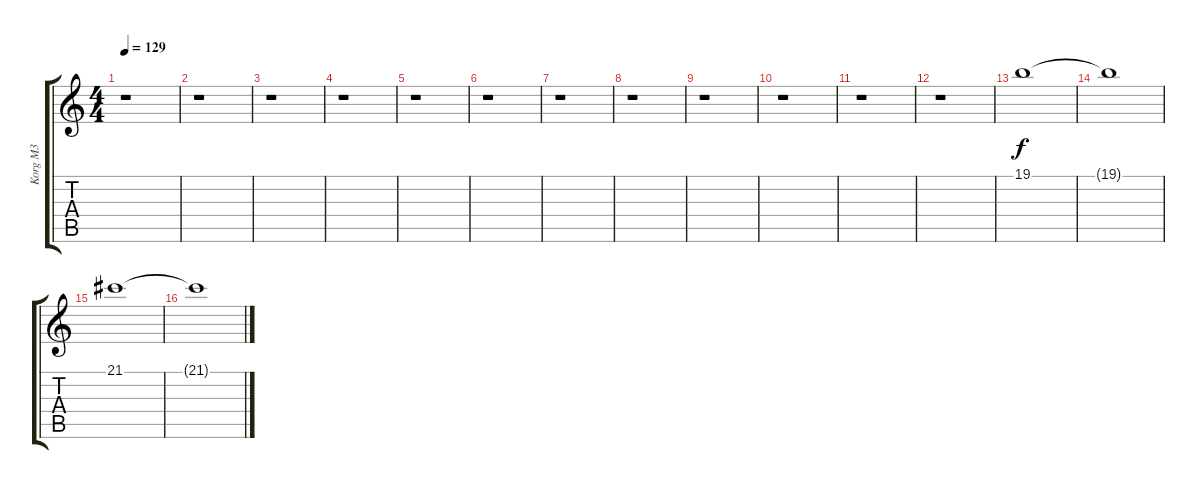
\track ("Korg M3" "Korg M3") {instrument whistle}
\staff {score tabs}
\tuning (E4 B3 G3 D3 A2 E2) {hide}
\ts (4 4)
\tempo 129
\clef g2
\ks c
r.1{dy f} |
r.1 |
r.1 |
r.1 |
r.1 |
r.1 |
r.1 |
r.1 |
r.1 |
r.1 |
r.1 |
r.1 |
19.1.1 |
19.1{t}.1 |
21.1.1 |
21.1{t}.1
